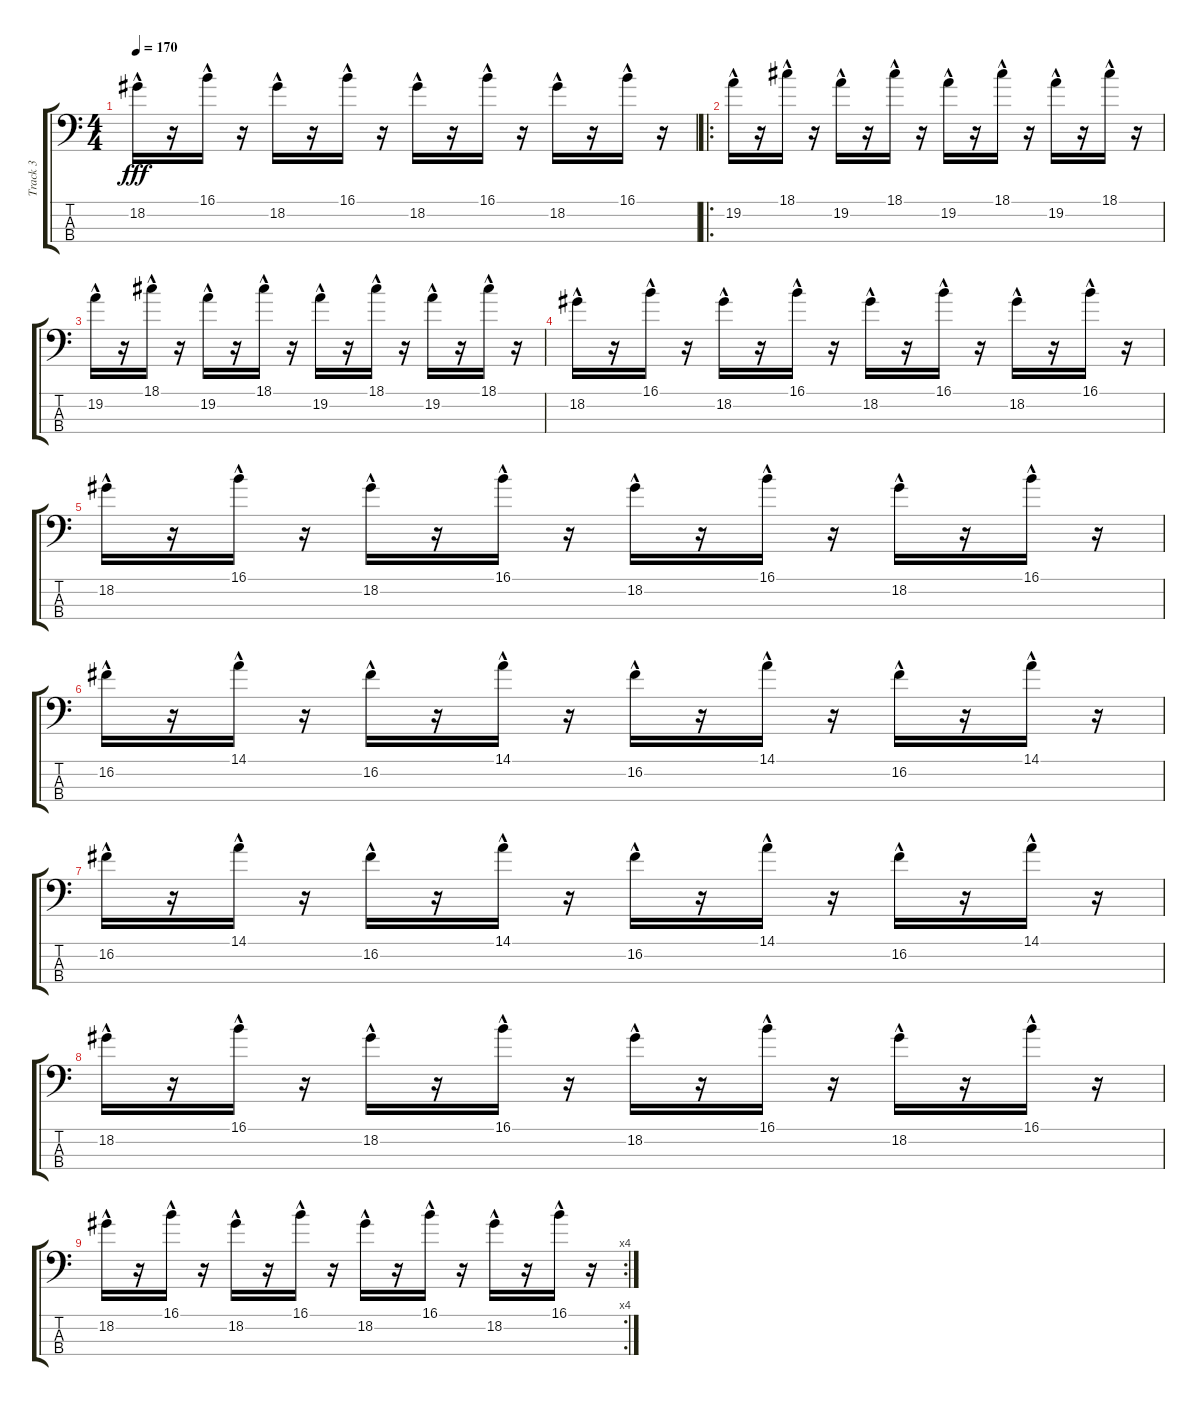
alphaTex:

\track ("Track 3" "Track 3") {instrument electricbassfinger bank 2}
\staff {score tabs}
\tuning (G2 D2 A1 E1) {hide}
\ts (4 4)
\tempo 170
\clef f4
\ks c
18.2{hac}.16{dy fff} r.16 16.1{hac}.16 r.16 18.2{hac}.16 r.16 16.1{hac}.16 r.16 18.2{hac}.16 r.16 16.1{hac}.16 r.16 18.2{hac}.16 r.16 16.1{hac}.16 r.16 |
\ro
19.2{hac}.16 r.16 18.1{hac}.16 r.16 19.2{hac}.16 r.16 18.1{hac}.16 r.16 19.2{hac}.16 r.16 18.1{hac}.16 r.16 19.2{hac}.16 r.16 18.1{hac}.16 r.16 |
19.2{hac}.16 r.16 18.1{hac}.16 r.16 19.2{hac}.16 r.16 18.1{hac}.16 r.16 19.2{hac}.16 r.16 18.1{hac}.16 r.16 19.2{hac}.16 r.16 18.1{hac}.16 r.16 |
18.2{hac}.16 r.16 16.1{hac}.16 r.16 18.2{hac}.16 r.16 16.1{hac}.16 r.16 18.2{hac}.16 r.16 16.1{hac}.16 r.16 18.2{hac}.16 r.16 16.1{hac}.16 r.16 |
18.2{hac}.16 r.16 16.1{hac}.16 r.16 18.2{hac}.16 r.16 16.1{hac}.16 r.16 18.2{hac}.16 r.16 16.1{hac}.16 r.16 18.2{hac}.16 r.16 16.1{hac}.16 r.16 |
16.2{hac}.16 r.16 14.1{hac}.16 r.16 16.2{hac}.16 r.16 14.1{hac}.16 r.16 16.2{hac}.16 r.16 14.1{hac}.16 r.16 16.2{hac}.16 r.16 14.1{hac}.16 r.16 |
16.2{hac}.16 r.16 14.1{hac}.16 r.16 16.2{hac}.16 r.16 14.1{hac}.16 r.16 16.2{hac}.16 r.16 14.1{hac}.16 r.16 16.2{hac}.16 r.16 14.1{hac}.16 r.16 |
18.2{hac}.16 r.16 16.1{hac}.16 r.16 18.2{hac}.16 r.16 16.1{hac}.16 r.16 18.2{hac}.16 r.16 16.1{hac}.16 r.16 18.2{hac}.16 r.16 16.1{hac}.16 r.16 |
\rc 4
18.2{hac}.16 r.16 16.1{hac}.16 r.16 18.2{hac}.16 r.16 16.1{hac}.16 r.16 18.2{hac}.16 r.16 16.1{hac}.16 r.16 18.2{hac}.16 r.16 16.1{hac}.16 r.16
